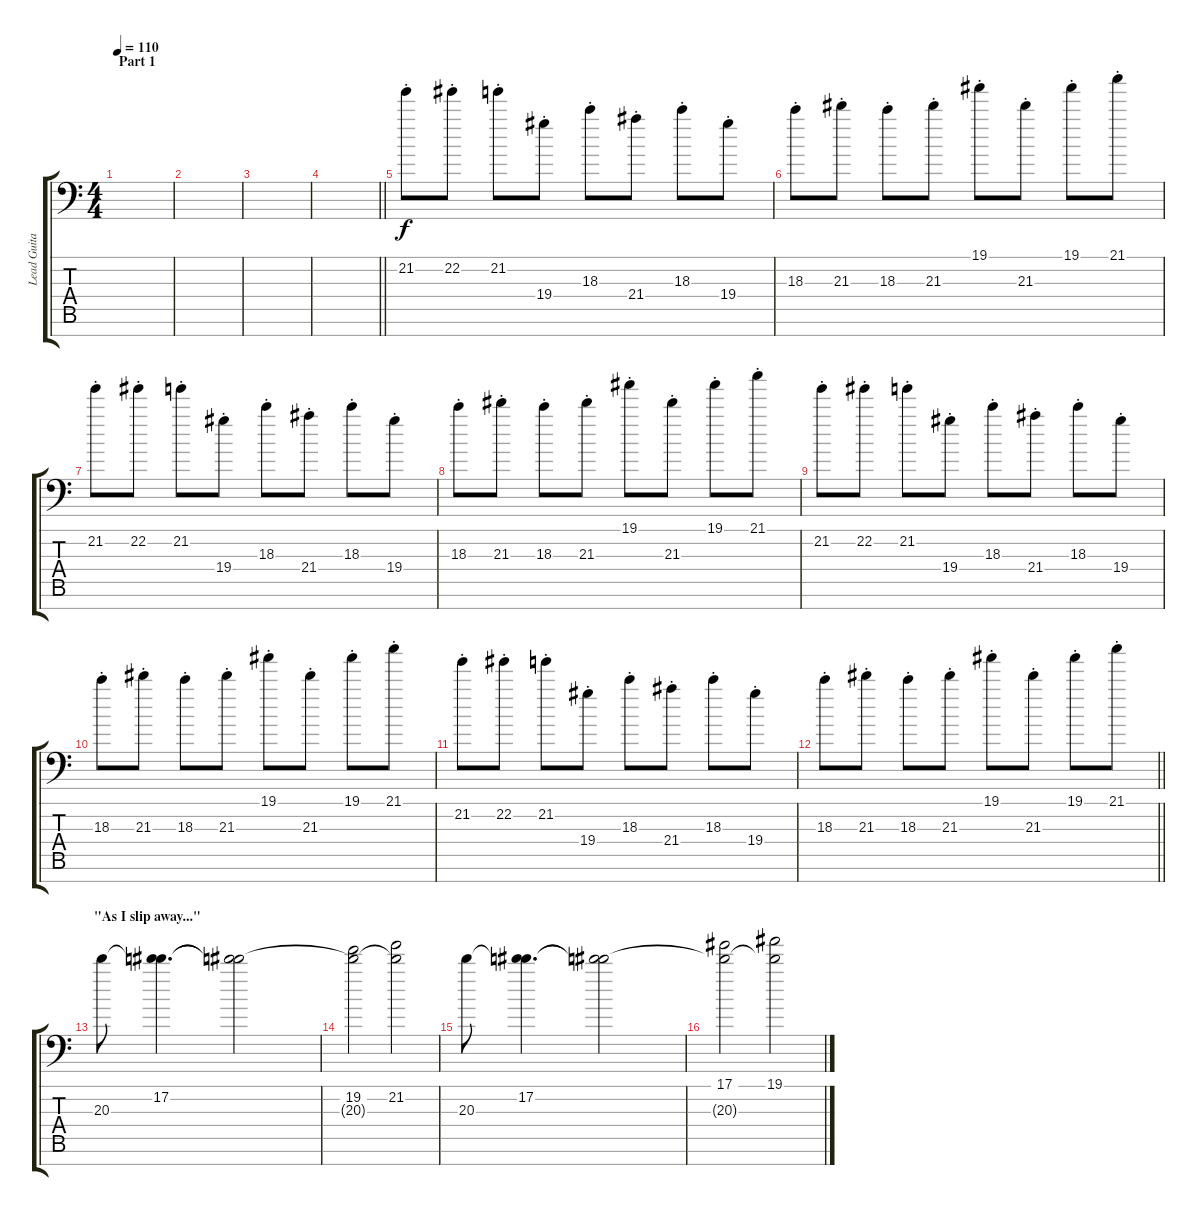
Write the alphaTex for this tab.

\track ("Lead Guitar 2" "Lead Guita") {instrument distortionguitar}
\staff {score tabs}
\tuning (Eb4 Bb3 Gb3 Db3 Ab2 Eb2 Ab1) {hide}
\ts (4 4)
\section ("" "Part 1")
\tempo 110
\clef f4
\ks c
|
|
|
\barLineRight lightlight
|
\section ("" "")
21.2{st}.8 22.2{st}.8 21.2{st}.8 19.4{st}.8 18.3{st}.8 21.4{st}.8 18.3{st}.8 19.4{st}.8 |
18.3{st}.8 21.3{st}.8 18.3{st}.8 21.3{st}.8 19.1{st}.8 21.3{st}.8 19.1{st}.8 21.1{st}.8 |
21.2{st}.8 22.2{st}.8 21.2{st}.8 19.4{st}.8 18.3{st}.8 21.4{st}.8 18.3{st}.8 19.4{st}.8 |
18.3{st}.8 21.3{st}.8 18.3{st}.8 21.3{st}.8 19.1{st}.8 21.3{st}.8 19.1{st}.8 21.1{st}.8 |
21.2{st}.8 22.2{st}.8 21.2{st}.8 19.4{st}.8 18.3{st}.8 21.4{st}.8 18.3{st}.8 19.4{st}.8 |
18.3{st}.8 21.3{st}.8 18.3{st}.8 21.3{st}.8 19.1{st}.8 21.3{st}.8 19.1{st}.8 21.1{st}.8 |
21.2{st}.8 22.2{st}.8 21.2{st}.8 19.4{st}.8 18.3{st}.8 21.4{st}.8 18.3{st}.8 19.4{st}.8 |
\barLineRight lightlight
18.3{st}.8 21.3{st}.8 18.3{st}.8 21.3{st}.8 19.1{st}.8 21.3{st}.8 19.1{st}.8 21.1{st}.8 |
\section ("" "\"As I slip away...\"")
20.3.8{balance 16} (17.2 20.3{t}).4{d} (17.2{t} 20.3{t}).2 |
(19.2 20.3{t}).2 (21.2 20.3{t}).2 |
20.3.8 (17.2 20.3{t}).4{d} (17.2{t} 20.3{t}).2 |
(17.1 20.3{t}).2 (19.1 20.3{t}).2
